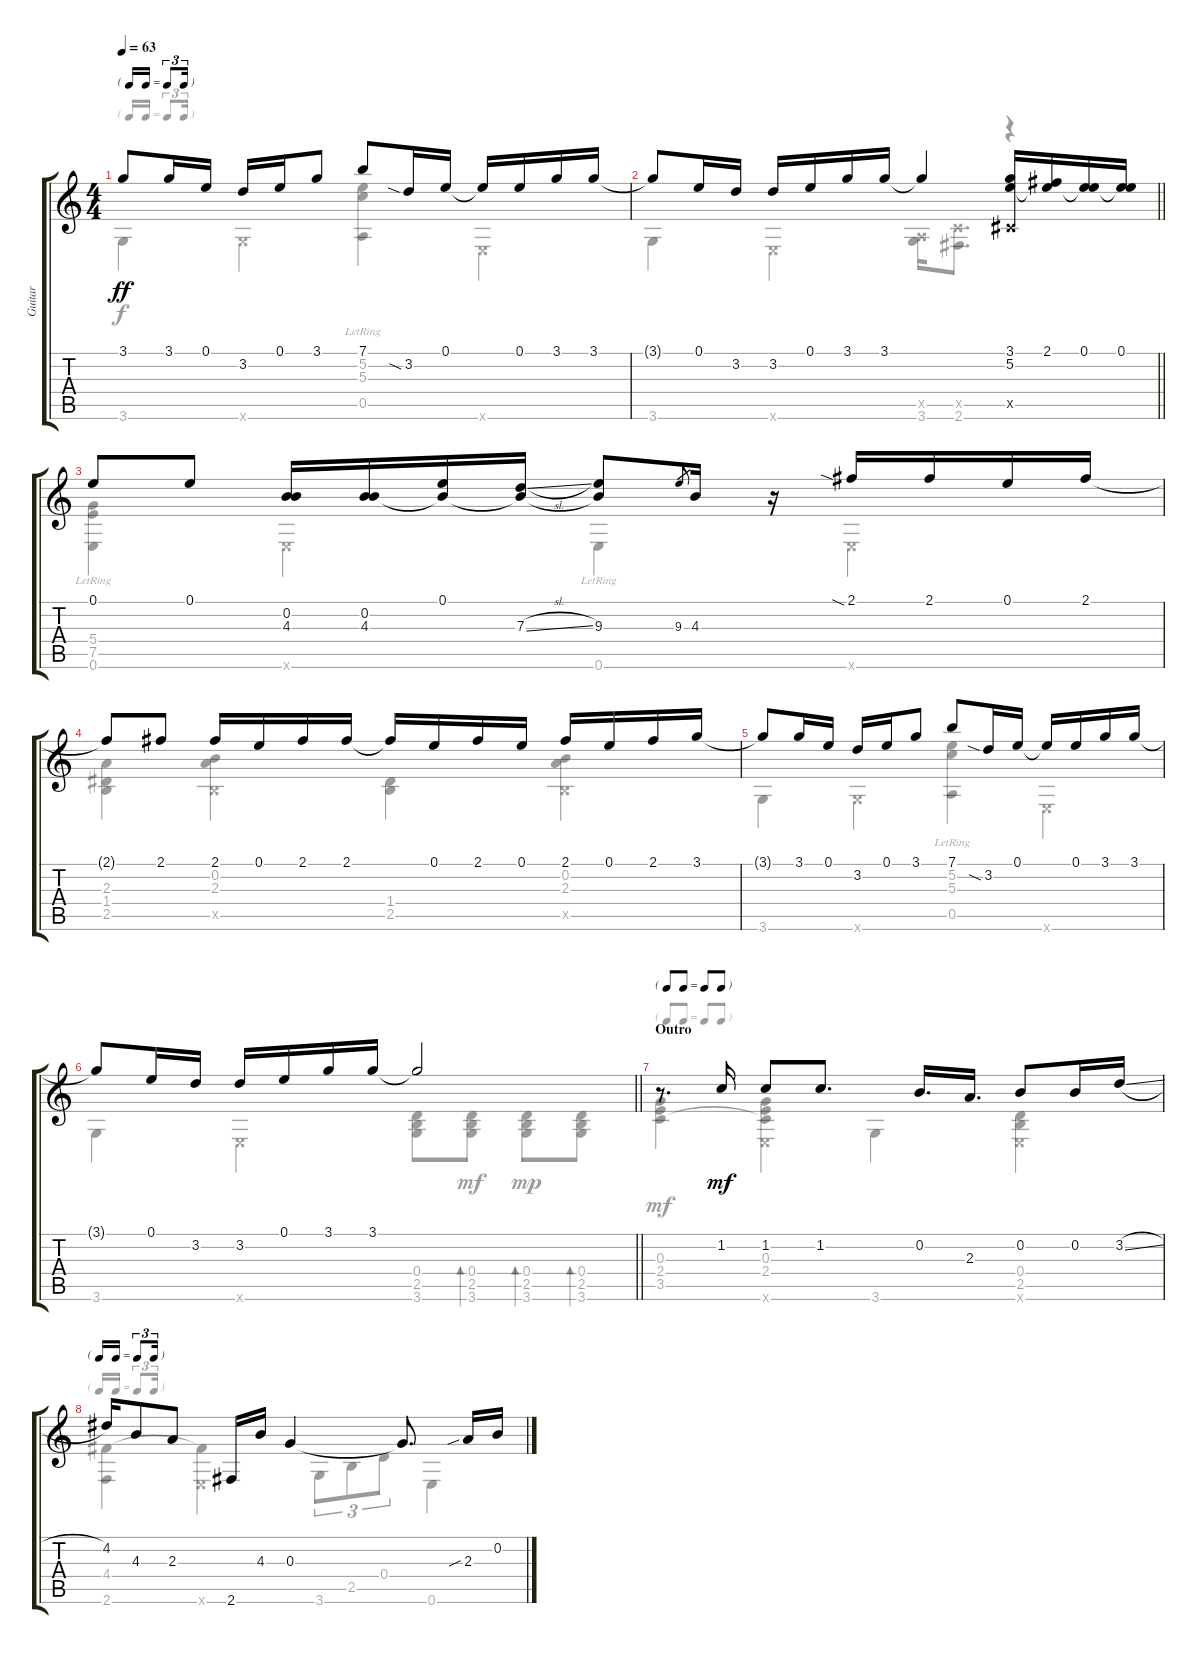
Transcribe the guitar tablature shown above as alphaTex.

\track ("Guitar" "Guitar") {instrument acousticguitarsteel}
\staff {score tabs}
\tuning (E4 B3 G3 D3 A2 E2) {hide}
\voice
\ts (4 4)
\tf triplet16th
\tempo 63
\clef g2
\ks c
3.1{t}.8{dy ff} 3.1.16 0.1.16 3.2.16 0.1.16 3.1.8 7.1.8 3.2{sia}.16 0.1.16 0.1{t}.16 0.1.16 3.1.16 3.1.16 |
\barLineRight lightlight
3.1{t}.8 0.1.16 3.2.16 3.2.16 0.1.16 3.1.16 3.1.16 3.1{t}.4 (3.1 5.2 4.5{x}).16 (2.1 5.2{t}).16 (0.1 5.2{t}).16 (0.1 5.2{t}).16 |
0.1.8 0.1.8 (0.2 4.3).16 (0.2 4.3).16 (0.1 0.2{t}).16 (0.2{t} 7.3{sl}).16 (0.2{t} 9.3).8 9.3.8{gr} 4.3.16 r.16 2.1{sia}.16 2.1.16 0.1.16 2.1.16 |
2.1{t}.8 2.1.8 2.1.16 0.1.16 2.1.16 2.1.16 2.1{t}.16 0.1.16 2.1.16 0.1.16 2.1.16 0.1.16 2.1.16 3.1.16 |
3.1{t}.8 3.1.16 0.1.16 3.2.16 0.1.16 3.1.8 7.1.8 3.2{sia}.16 0.1.16 0.1{t}.16 0.1.16 3.1.16 3.1.16 |
\barLineRight lightlight
3.1{t}.8 0.1.16 3.2.16 3.2.16 0.1.16 3.1.16 3.1.16 3.1{t}.2 |
\tf none
\section ("" "Outro")
r.8{d} 1.2.16{dy mf} 1.2.8 1.2.8{d} 0.2.16{d} 2.3.16{d} 0.2.8 0.2.16 3.2{sl}.16 |
\tf triplet16th
4.2.16 4.3.8 2.3.8 2.6.16 4.3.16 0.3.4 0.3{t}.8{d} 2.3{sib}.16 0.2.16
\voice
\clef g2
\ottava regular
\simile none
\ks c
3.6.4{dy f} 3.6{x}.4 (5.2 5.3 0.5{lr}).4 0.6{x}.4 |
\barLineRight lightlight
3.6.4 0.6{x}.4 (0.5{x} 3.6).16 (4.5{x} 2.6).8{d} r.4 |
(5.4{lr} 7.5{lr} 0.6{lr}).4 0.6{x}.4 0.6{lr}.4 0.6{x}.4 |
(2.3 1.4 2.5).4 (0.2 2.3 2.5{x}).4 (1.4 2.5).4 (0.2 2.3 2.5{x}).4 |
3.6.4 3.6{x}.4 (5.2 5.3 0.5{lr}).4 0.6{x}.4 |
\barLineRight lightlight
3.6.4 0.6{x}.4 (0.4 2.5 3.6).8 (0.4 2.5 3.6).8{bd 30 dy mf} (0.4 2.5 3.6).8{bd 30 dy mp} (0.4 2.5 3.6).8{bd 30} |
(0.3 2.4 3.5).4{dy mf} (0.3 2.4 3.5{t} 0.6{x}).4 3.6.4 (0.4 2.5 0.6{x}).4 |
(4.4 2.6).4 (4.4{t} 0.6{x}).4 3.6.8{tu (3 2)} 2.5.8{tu (3 2)} 0.4.8{tu (3 2)} 0.6.4
